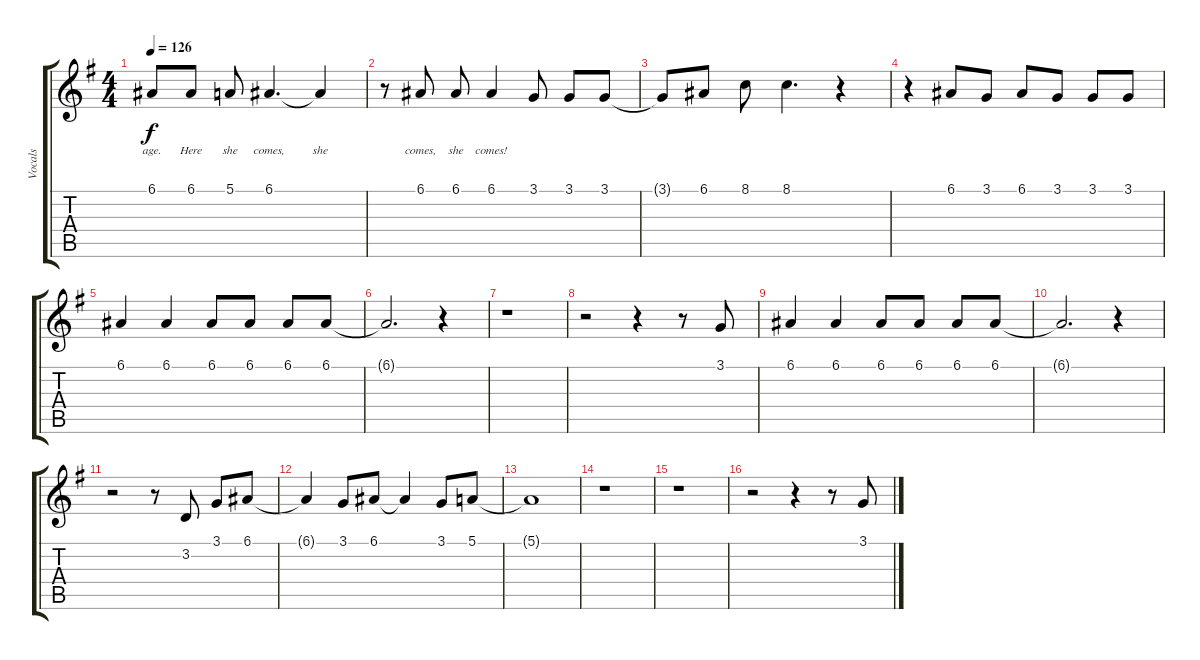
\track ("Vocals" "Vocals") {instrument englishhorn}
\staff {score tabs}
\tuning (E4 B3 G3 D3 A2 E2) {hide}
\ts (4 4)
\tempo 126
\clef g2
\ks g
6.1.8{lyrics (0 "age.") lyrics (1 "") lyrics (2 "") lyrics (3 "") lyrics (4 "") dy f} 6.1.8{lyrics (0 "Here") lyrics (1 "") lyrics (2 "") lyrics (3 "") lyrics (4 "")} 5.1.8{lyrics (0 "she") lyrics (1 "") lyrics (2 "") lyrics (3 "") lyrics (4 "")} 6.1.4{d lyrics (0 "comes,") lyrics (1 "") lyrics (2 "") lyrics (3 "") lyrics (4 "")} 6.1{t}.4{lyrics (0 "she") lyrics (1 "") lyrics (2 "") lyrics (3 "") lyrics (4 "")} |
r.8 6.1.8{lyrics (0 "comes,") lyrics (1 "") lyrics (2 "") lyrics (3 "") lyrics (4 "")} 6.1.8{lyrics (0 "she") lyrics (1 "") lyrics (2 "") lyrics (3 "") lyrics (4 "")} 6.1.4{lyrics (0 "comes!") lyrics (1 "") lyrics (2 "") lyrics (3 "") lyrics (4 "")} 3.1.8 3.1.8 3.1.8 |
3.1{t}.8 6.1.8 8.1.8 8.1.4{d} r.4 |
r.4 6.1.8 3.1.8 6.1.8 3.1.8 3.1.8 3.1.8 |
6.1.4 6.1.4 6.1.8 6.1.8 6.1.8 6.1.8 |
6.1{t}.2{d} r.4 |
r.1 |
r.2 r.4 r.8 3.1.8 |
6.1.4 6.1.4 6.1.8 6.1.8 6.1.8 6.1.8 |
6.1{t}.2{d} r.4 |
r.2 r.8 3.2.8 3.1.8 6.1.8 |
6.1{t}.4 3.1.8 6.1.8 6.1{t}.4 3.1.8 5.1.8 |
5.1{t}.1 |
r.1 |
r.1 |
r.2 r.4 r.8 3.1.8
